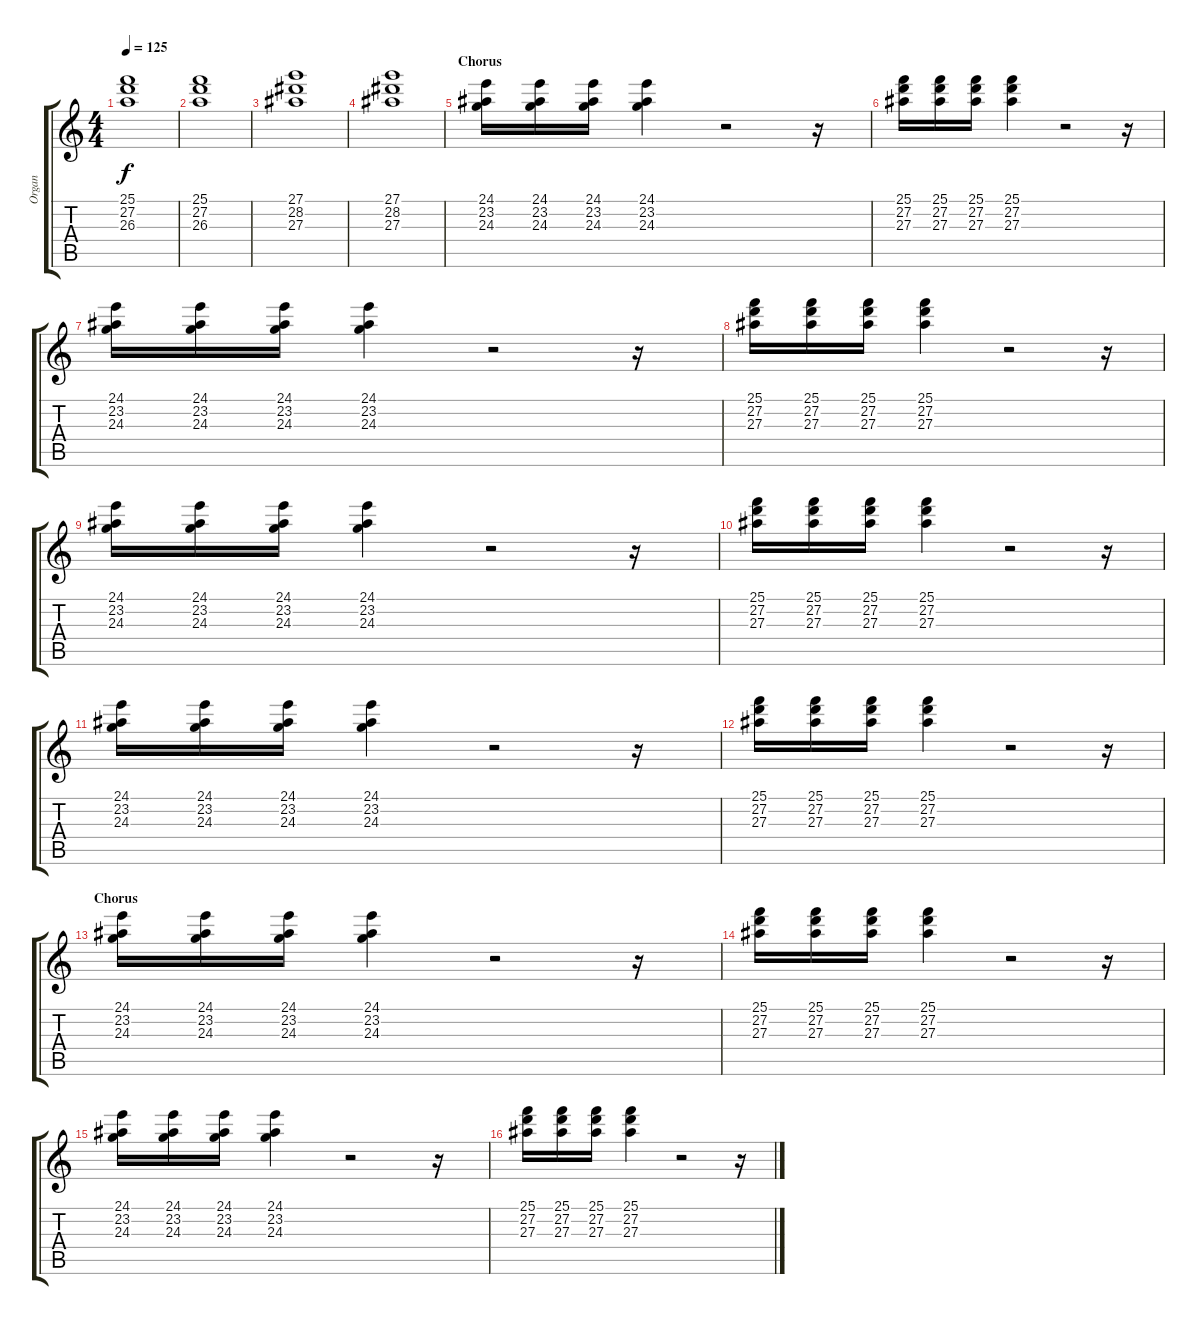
\track ("Organ" "Organ") {instrument rockorgan}
\staff {score tabs}
\tuning (E4 B3 G3 D3 A2 E2) {hide}
\ts (4 4)
\tempo 125
\clef g2
\ks c
(25.1 27.2 26.3).1{dy f} |
(25.1 27.2 26.3).1 |
(27.1 28.2 27.3).1 |
(27.1 28.2 27.3).1 |
\section ("" "Chorus")
(24.1 23.2 24.3).16 (24.1 23.2 24.3).16 (24.1 23.2 24.3).16 (24.1 23.2 24.3).4 r.2 r.16 |
(25.1 27.2 27.3).16 (25.1 27.2 27.3).16 (25.1 27.2 27.3).16 (25.1 27.2 27.3).4 r.2 r.16 |
(24.1 23.2 24.3).16 (24.1 23.2 24.3).16 (24.1 23.2 24.3).16 (24.1 23.2 24.3).4 r.2 r.16 |
(25.1 27.2 27.3).16 (25.1 27.2 27.3).16 (25.1 27.2 27.3).16 (25.1 27.2 27.3).4 r.2 r.16 |
(24.1 23.2 24.3).16 (24.1 23.2 24.3).16 (24.1 23.2 24.3).16 (24.1 23.2 24.3).4 r.2 r.16 |
(25.1 27.2 27.3).16 (25.1 27.2 27.3).16 (25.1 27.2 27.3).16 (25.1 27.2 27.3).4 r.2 r.16 |
(24.1 23.2 24.3).16 (24.1 23.2 24.3).16 (24.1 23.2 24.3).16 (24.1 23.2 24.3).4 r.2 r.16 |
(25.1 27.2 27.3).16 (25.1 27.2 27.3).16 (25.1 27.2 27.3).16 (25.1 27.2 27.3).4 r.2 r.16 |
\section ("" "Chorus")
(24.1 23.2 24.3).16 (24.1 23.2 24.3).16 (24.1 23.2 24.3).16 (24.1 23.2 24.3).4 r.2 r.16 |
(25.1 27.2 27.3).16 (25.1 27.2 27.3).16 (25.1 27.2 27.3).16 (25.1 27.2 27.3).4 r.2 r.16 |
(24.1 23.2 24.3).16 (24.1 23.2 24.3).16 (24.1 23.2 24.3).16 (24.1 23.2 24.3).4 r.2 r.16 |
(25.1 27.2 27.3).16 (25.1 27.2 27.3).16 (25.1 27.2 27.3).16 (25.1 27.2 27.3).4 r.2 r.16
